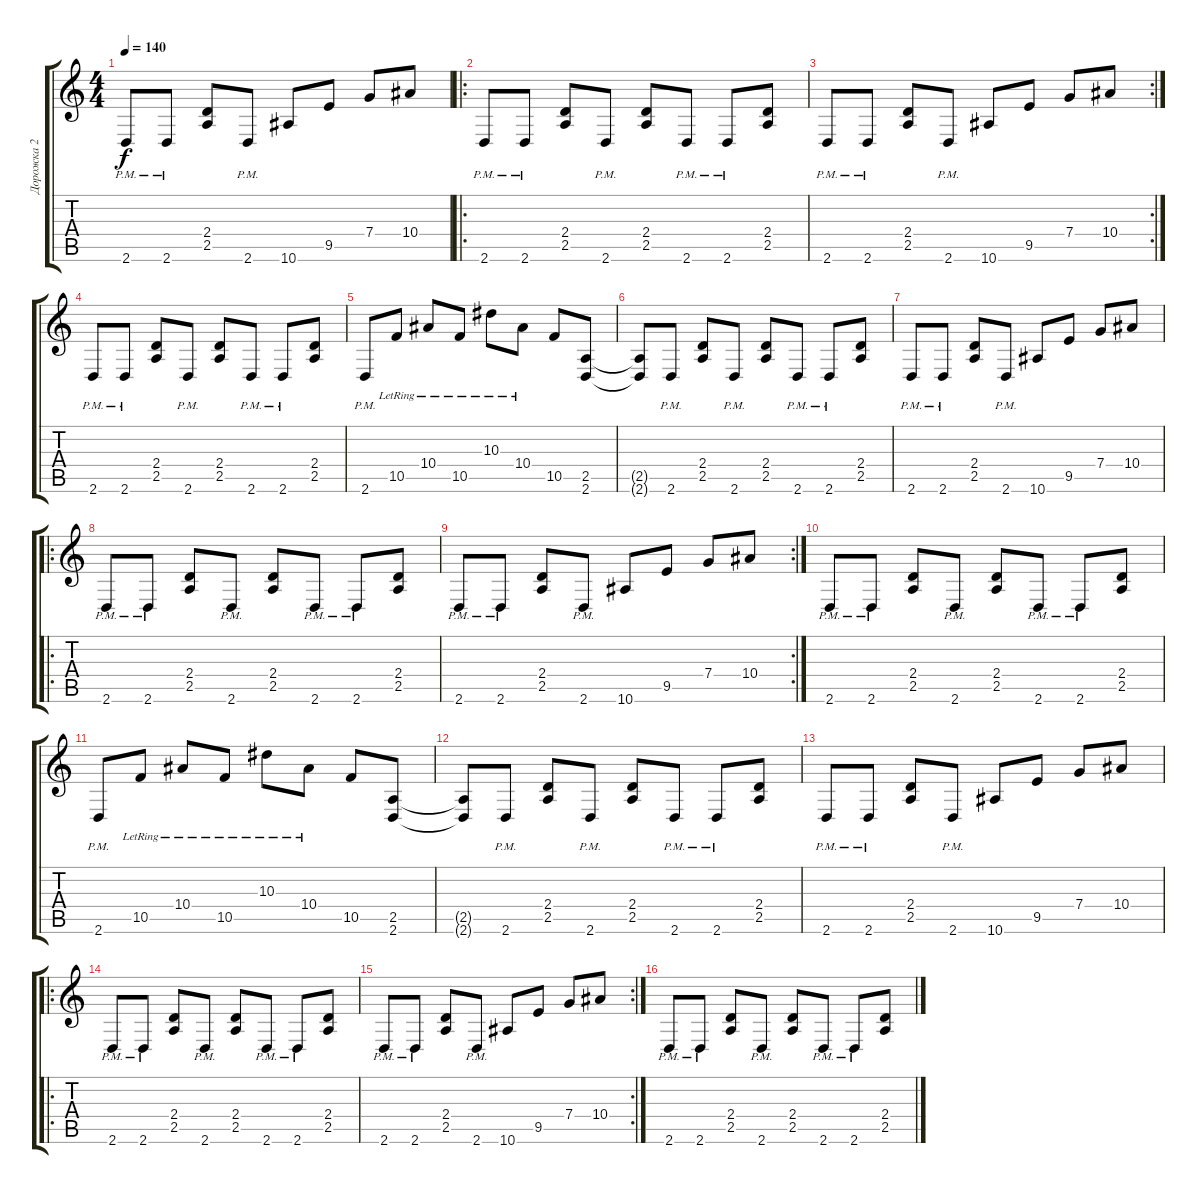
\track ("Дорожка 2" "Дорожка 2") {instrument distortionguitar}
\staff {score tabs}
\tuning (D4 A3 F3 C3 G2 C2) {hide}
\ts (4 4)
\tempo 140
\clef g2
\ks c
2.6{pm}.8{dy f} 2.6{pm}.8 (2.4 2.5).8 2.6{pm}.8 10.6.8 9.5.8 7.4.8 10.4.8 |
\ro
2.6{pm}.8 2.6{pm}.8 (2.4 2.5).8 2.6{pm}.8 (2.4 2.5).8 2.6{pm}.8 2.6{pm}.8 (2.4 2.5).8 |
\rc 2
2.6{pm}.8 2.6{pm}.8 (2.4 2.5).8 2.6{pm}.8 10.6.8 9.5.8 7.4.8 10.4.8 |
2.6{pm}.8 2.6{pm}.8 (2.4 2.5).8 2.6{pm}.8 (2.4 2.5).8 2.6{pm}.8 2.6{pm}.8 (2.4 2.5).8 |
2.6{pm}.8 10.5{lr}.8 10.4{lr}.8 10.5{lr}.8 10.3{lr}.8 10.4{lr}.8 10.5.8 (2.5 2.6).8 |
(2.5{t} 2.6{t}).8 2.6{pm}.8 (2.4 2.5).8 2.6{pm}.8 (2.4 2.5).8 2.6{pm}.8 2.6{pm}.8 (2.4 2.5).8 |
2.6{pm}.8 2.6{pm}.8 (2.4 2.5).8 2.6{pm}.8 10.6.8 9.5.8 7.4.8 10.4.8 |
\ro
2.6{pm}.8 2.6{pm}.8 (2.4 2.5).8 2.6{pm}.8 (2.4 2.5).8 2.6{pm}.8 2.6{pm}.8 (2.4 2.5).8 |
\rc 2
2.6{pm}.8 2.6{pm}.8 (2.4 2.5).8 2.6{pm}.8 10.6.8 9.5.8 7.4.8 10.4.8 |
2.6{pm}.8 2.6{pm}.8 (2.4 2.5).8 2.6{pm}.8 (2.4 2.5).8 2.6{pm}.8 2.6{pm}.8 (2.4 2.5).8 |
2.6{pm}.8 10.5{lr}.8 10.4{lr}.8 10.5{lr}.8 10.3{lr}.8 10.4{lr}.8 10.5.8 (2.5 2.6).8 |
(2.5{t} 2.6{t}).8 2.6{pm}.8 (2.4 2.5).8 2.6{pm}.8 (2.4 2.5).8 2.6{pm}.8 2.6{pm}.8 (2.4 2.5).8 |
2.6{pm}.8 2.6{pm}.8 (2.4 2.5).8 2.6{pm}.8 10.6.8 9.5.8 7.4.8 10.4.8 |
\ro
2.6{pm}.8 2.6{pm}.8 (2.4 2.5).8 2.6{pm}.8 (2.4 2.5).8 2.6{pm}.8 2.6{pm}.8 (2.4 2.5).8 |
\rc 2
2.6{pm}.8 2.6{pm}.8 (2.4 2.5).8 2.6{pm}.8 10.6.8 9.5.8 7.4.8 10.4.8 |
2.6{pm}.8 2.6{pm}.8 (2.4 2.5).8 2.6{pm}.8 (2.4 2.5).8 2.6{pm}.8 2.6{pm}.8 (2.4 2.5).8
